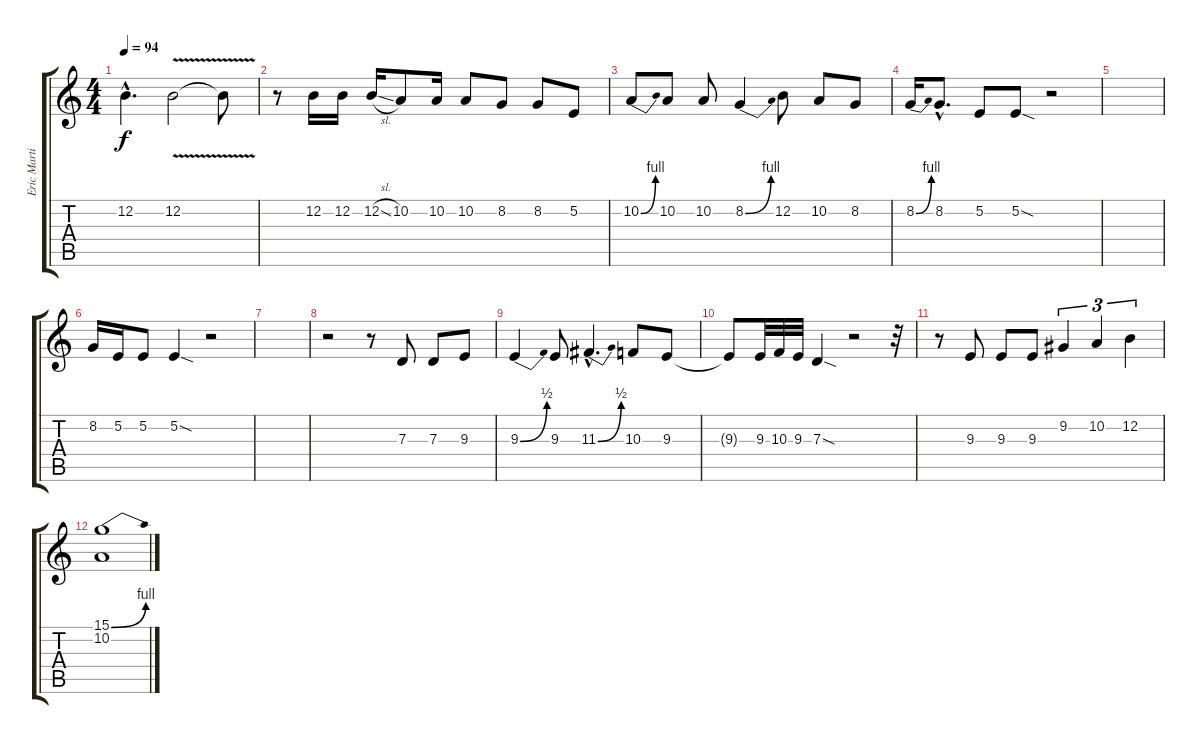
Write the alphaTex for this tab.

\track ("Eric Martin (Mirko)" "Eric Marti") {instrument baritonesax}
\staff {score tabs}
\tuning (E4 B3 G3 D3 A2 E2) {hide}
\ts (4 4)
\tempo 94
\clef g2
\ks c
12.2{hac t}.4{d dy f} 12.2{v}.2 12.2{t}.8 |
r.8 12.2.16 12.2.16 12.2{sl}.16 10.2.8 10.2.16 10.2.8 8.2.8 8.2.8 5.2.8 |
10.2{be (bend 0 0 60 4)}.8 10.2.8 10.2.8 8.2{be (bend 0 0 60 4)}.4 12.2.8 10.2.8 8.2.8 |
8.2{be (bend 0 0 60 4)}.16 8.2{hac}.8{d} 5.2.8 5.2{sod}.8 r.2 |
|
8.2.16 5.2.16 5.2.8 5.2{sod}.4 r.2 |
|
r.2 r.8 7.3.8 7.3.8 9.3.8 |
9.3{be (bend 0 0 60 2)}.4 9.3.8 11.3{be (bend 0 0 60 2) hac}.4{d} 10.3.8 9.3.8 |
9.3{t}.8 9.3.32 10.3.32 9.3.32 7.3{sod}.4 r.2 r.32 |
r.8 9.3.8 9.3.8 9.3.8 9.2.4{tu (3 2)} 10.2.4{tu (3 2)} 12.2.4{tu (3 2)} |
(15.1{be (bend 0 0 60 4)} 10.2).1
